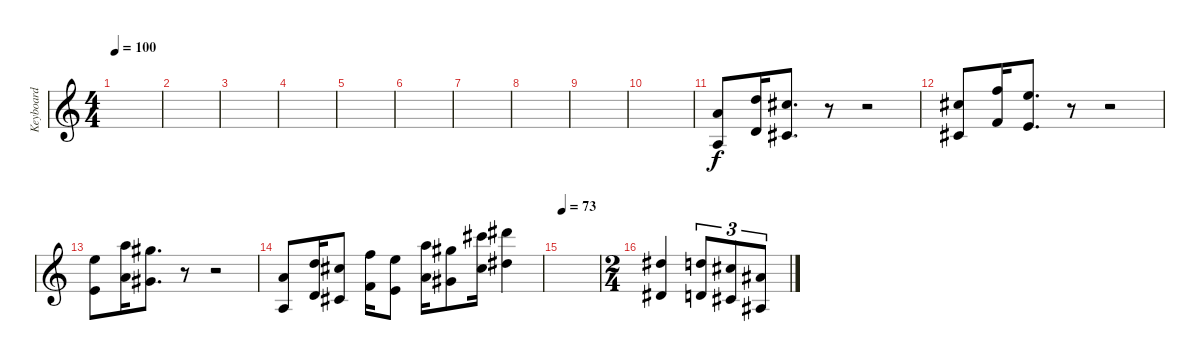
\track ("Keyboard" "Keyboard") {instrument orchestrahit}
\staff {score}
\tuning (E4 B3 G3 D3 A2 E2) {hide}
\ts (4 4)
\tempo 100
\clef g2
\ks c
|
|
|
|
|
|
|
|
|
|
(5.1 2.3).8 (10.1 3.2).16 (9.1 2.2).8{d} r.8 r.2 |
(9.1 2.2).8 (1.1 18.2).16 (0.1 17.2).8{d} r.8 r.2 |
(0.1 17.2).8 (17.1 10.2).16 (4.1 21.2).8{d} r.8 r.2 |
(5.1 2.3).8 (10.1 3.2).16 (9.1 2.2).8 (13.1 6.2).16 (0.1 17.2).8 (17.1 10.2).16 (4.1 21.2).8 (9.1 26.2).16 (11.1 28.2).4 |
\tempo 73
|
\ts (2 4)
(11.1 4.2).4 (10.1 3.2).8{tu (3 2)} (9.1 2.2).8{tu (3 2)} (6.1 3.3).8{tu (3 2)}
